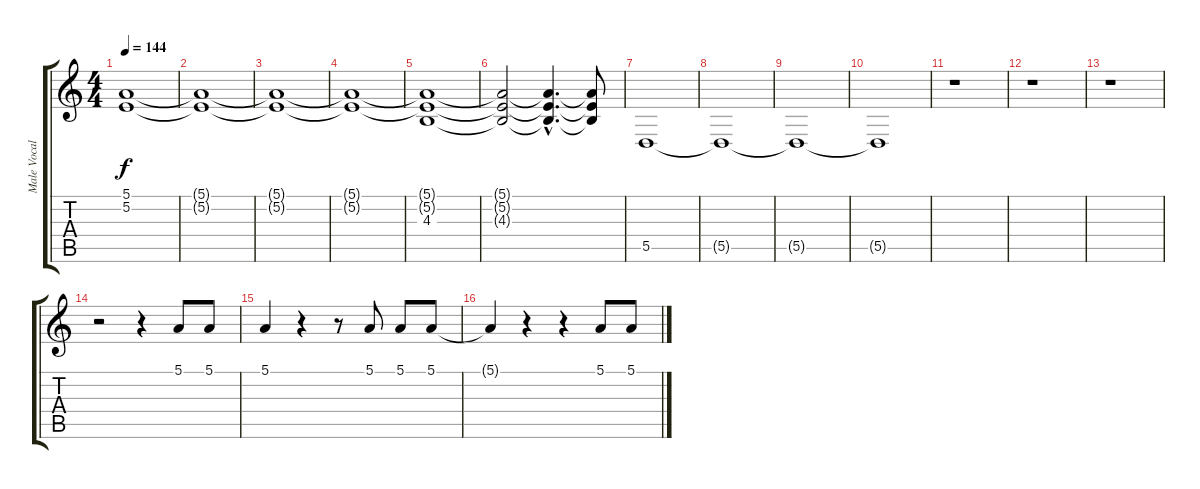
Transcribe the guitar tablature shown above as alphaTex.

\track ("Male Vocals" "Male Vocal") {instrument harmonica}
\staff {score tabs}
\tuning (E4 B3 G3 D3 A2 E2) {hide}
\ts (4 4)
\tempo 144
\clef g2
\ks c
(5.1{t} 5.2{t}).1{dy f} |
(5.1{t} 5.2{t}).1 |
(5.1{t} 5.2{t}).1 |
(5.1{t} 5.2{t}).1 |
(5.1{t} 5.2{t} 4.3).1 |
(5.1{t} 5.2{t} 4.3{t}).2 (5.1{hac t} 5.2{hac t} 4.3{hac t}).4{d} (5.1{t} 5.2{t} 4.3{t}).8 |
5.5.1 |
5.5{t}.1 |
5.5{t}.1 |
5.5{t}.1 |
r.1 |
r.1 |
r.1 |
r.2 r.4 5.1.8 5.1.8 |
5.1.4 r.4 r.8 5.1.8 5.1.8 5.1.8 |
5.1{t}.4 r.4 r.4 5.1.8 5.1.8
